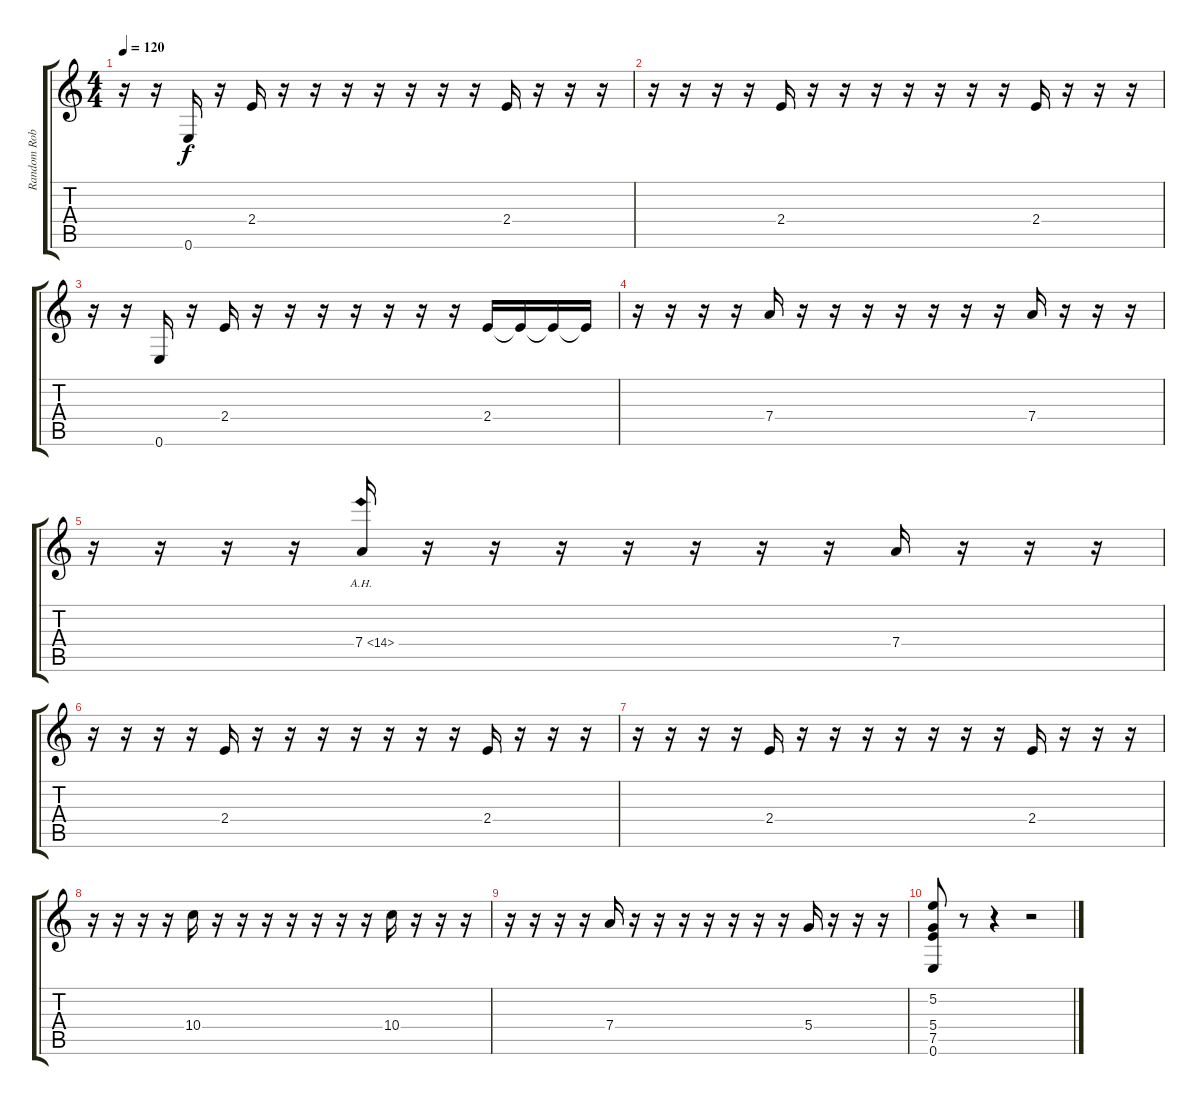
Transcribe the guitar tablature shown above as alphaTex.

\track ("Random Robot Clatter (2)" "Random Rob") {instrument synthbass2}
\staff {score tabs}
\tuning (E4 B3 G3 D3 A2 E2) {hide}
\ts (4 4)
\tempo 120
\clef g2
\ks c
r.16{dy f} r.16 0.6.16 r.16 2.4.16 r.16 r.16 r.16 r.16 r.16 r.16 r.16 2.4.16 r.16 r.16 r.16 |
r.16 r.16 r.16 r.16 2.4.16 r.16 r.16 r.16 r.16 r.16 r.16 r.16 2.4.16 r.16 r.16 r.16 |
r.16 r.16 0.6.16 r.16 2.4.16 r.16 r.16 r.16 r.16 r.16 r.16 r.16 2.4.16 2.4{t}.16 2.4{t}.16 2.4{t}.16 |
r.16 r.16 r.16 r.16 7.4.16 r.16 r.16 r.16 r.16 r.16 r.16 r.16 7.4.16 r.16 r.16 r.16 |
r.16 r.16 r.16 r.16 7.4{ah 7}.16 r.16 r.16 r.16 r.16 r.16 r.16 r.16 7.4.16 r.16 r.16 r.16 |
r.16 r.16 r.16 r.16 2.4.16 r.16 r.16 r.16 r.16 r.16 r.16 r.16 2.4.16 r.16 r.16 r.16 |
r.16 r.16 r.16 r.16 2.4.16 r.16 r.16 r.16 r.16 r.16 r.16 r.16 2.4.16 r.16 r.16 r.16 |
r.16 r.16 r.16 r.16 10.4.16 r.16 r.16 r.16 r.16 r.16 r.16 r.16 10.4.16 r.16 r.16 r.16 |
r.16 r.16 r.16 r.16 7.4.16 r.16 r.16 r.16 r.16 r.16 r.16 r.16 5.4.16 r.16 r.16 r.16 |
(5.2 5.4 7.5 0.6).8 r.8 r.4 r.2
